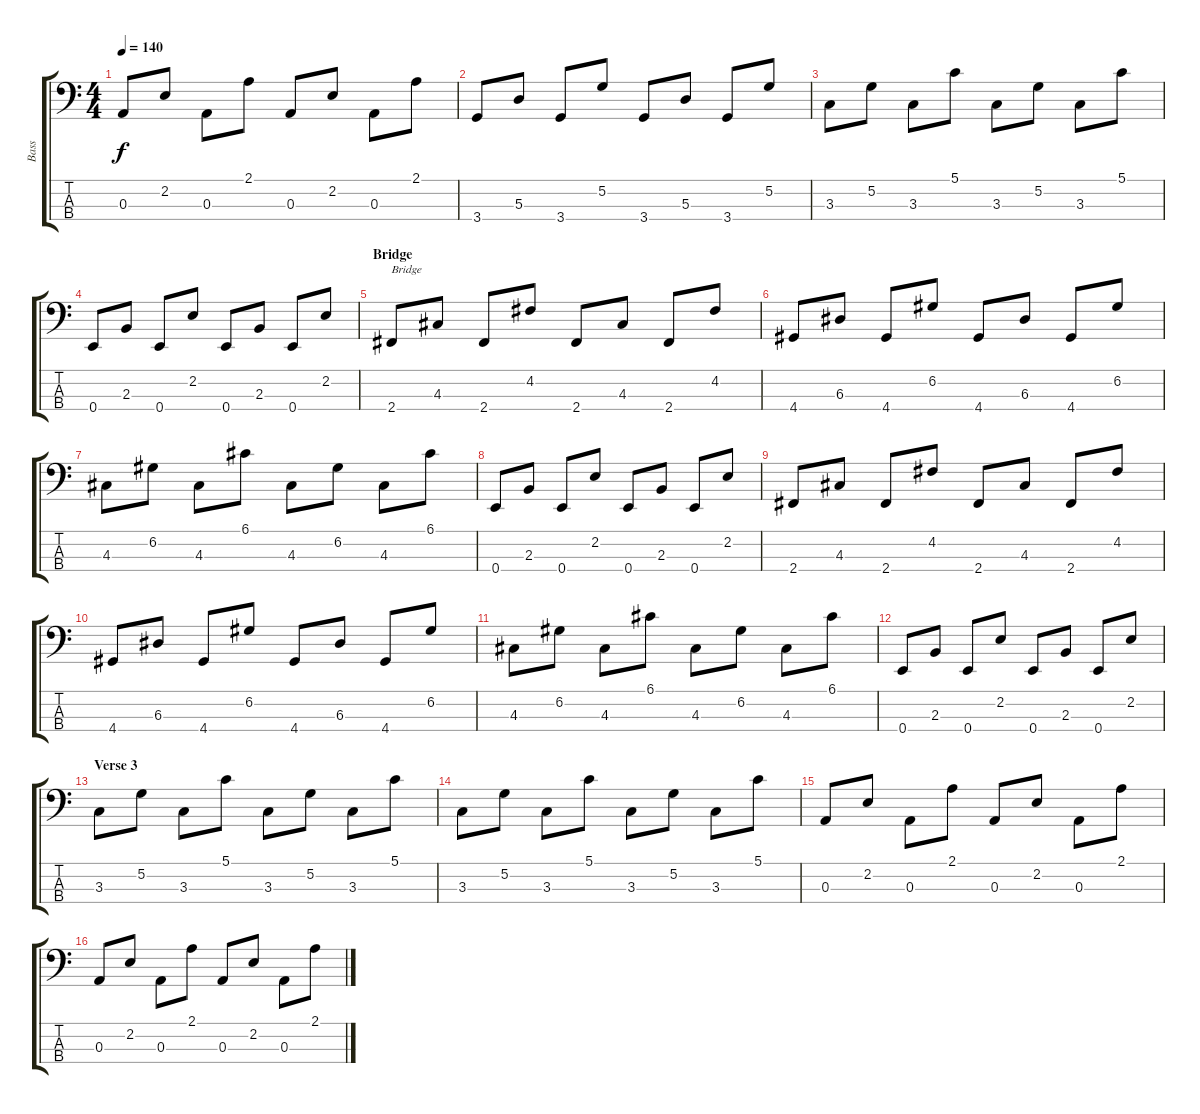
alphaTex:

\track ("Bass" "Bass") {instrument electricbassfinger}
\staff {score tabs}
\tuning (G2 D2 A1 E1) {hide}
\ts (4 4)
\tempo 140
\clef f4
\ks c
0.3.8{dy f} 2.2.8 0.3.8 2.1.8 0.3.8 2.2.8 0.3.8 2.1.8 |
3.4.8 5.3.8 3.4.8 5.2.8 3.4.8 5.3.8 3.4.8 5.2.8 |
3.3.8 5.2.8 3.3.8 5.1.8 3.3.8 5.2.8 3.3.8 5.1.8 |
0.4.8 2.3.8 0.4.8 2.2.8 0.4.8 2.3.8 0.4.8 2.2.8 |
\section ("" "Bridge")
2.4.8{txt "Bridge"} 4.3.8 2.4.8 4.2.8 2.4.8 4.3.8 2.4.8 4.2.8 |
4.4.8 6.3.8 4.4.8 6.2.8 4.4.8 6.3.8 4.4.8 6.2.8 |
4.3.8 6.2.8 4.3.8 6.1.8 4.3.8 6.2.8 4.3.8 6.1.8 |
0.4.8 2.3.8 0.4.8 2.2.8 0.4.8 2.3.8 0.4.8 2.2.8 |
2.4.8 4.3.8 2.4.8 4.2.8 2.4.8 4.3.8 2.4.8 4.2.8 |
4.4.8 6.3.8 4.4.8 6.2.8 4.4.8 6.3.8 4.4.8 6.2.8 |
4.3.8 6.2.8 4.3.8 6.1.8 4.3.8 6.2.8 4.3.8 6.1.8 |
0.4.8 2.3.8 0.4.8 2.2.8 0.4.8 2.3.8 0.4.8 2.2.8 |
\section ("" "Verse 3")
3.3.8 5.2.8 3.3.8 5.1.8 3.3.8 5.2.8 3.3.8 5.1.8 |
3.3.8 5.2.8 3.3.8 5.1.8 3.3.8 5.2.8 3.3.8 5.1.8 |
0.3.8 2.2.8 0.3.8 2.1.8 0.3.8 2.2.8 0.3.8 2.1.8 |
0.3.8 2.2.8 0.3.8 2.1.8 0.3.8 2.2.8 0.3.8 2.1.8
